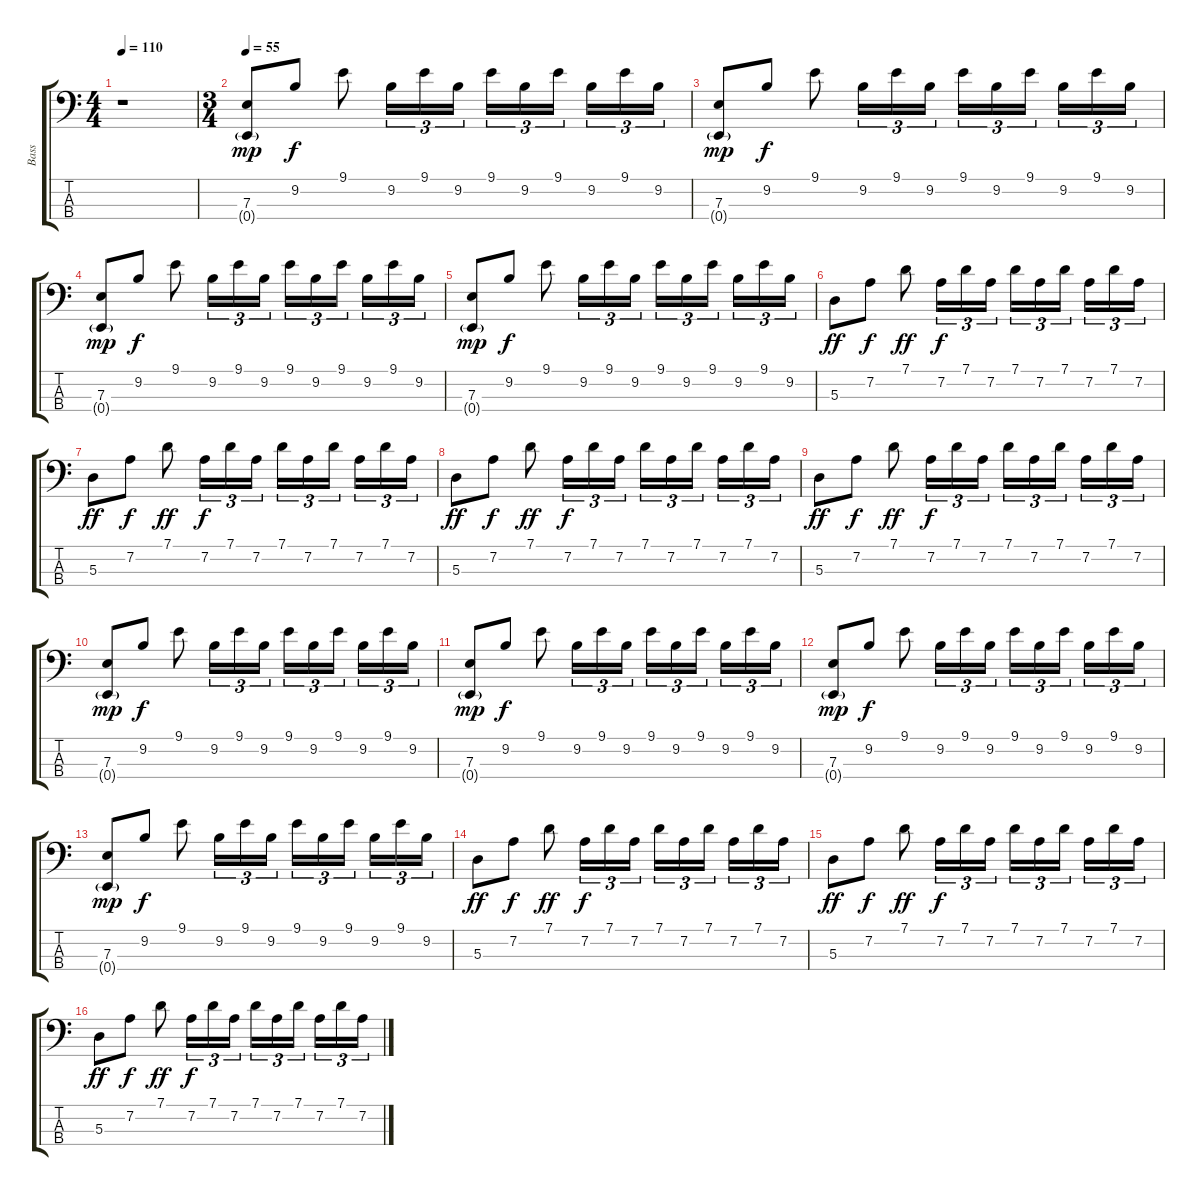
\track ("Bass" "Bass") {instrument electricbassfinger}
\staff {score tabs}
\tuning (G2 D2 A1 E1) {hide}
\ts (4 4)
\tempo 110
\tempo 55
\tempo 110
\clef f4
\ks c
r.1{dy mp instrument electricbassfinger} |
\ts (3 4)
\tempo 55
(7.3 0.4{g}).8 9.2.8{dy f} 9.1.8 9.2.16{tu (3 2)} 9.1.16{tu (3 2)} 9.2.16{tu (3 2)} 9.1.16{tu (3 2)} 9.2.16{tu (3 2)} 9.1.16{tu (3 2)} 9.2.16{tu (3 2)} 9.1.16{tu (3 2)} 9.2.16{tu (3 2)} |
(7.3 0.4{g}).8{dy mp} 9.2.8{dy f} 9.1.8 9.2.16{tu (3 2)} 9.1.16{tu (3 2)} 9.2.16{tu (3 2)} 9.1.16{tu (3 2)} 9.2.16{tu (3 2)} 9.1.16{tu (3 2)} 9.2.16{tu (3 2)} 9.1.16{tu (3 2)} 9.2.16{tu (3 2)} |
(7.3 0.4{g}).8{dy mp} 9.2.8{dy f} 9.1.8 9.2.16{tu (3 2)} 9.1.16{tu (3 2)} 9.2.16{tu (3 2)} 9.1.16{tu (3 2)} 9.2.16{tu (3 2)} 9.1.16{tu (3 2)} 9.2.16{tu (3 2)} 9.1.16{tu (3 2)} 9.2.16{tu (3 2)} |
(7.3 0.4{g}).8{dy mp} 9.2.8{dy f} 9.1.8 9.2.16{tu (3 2)} 9.1.16{tu (3 2)} 9.2.16{tu (3 2)} 9.1.16{tu (3 2)} 9.2.16{tu (3 2)} 9.1.16{tu (3 2)} 9.2.16{tu (3 2)} 9.1.16{tu (3 2)} 9.2.16{tu (3 2)} |
5.3.8{dy ff} 7.2.8{dy f} 7.1.8{dy ff} 7.2.16{tu (3 2) dy f} 7.1.16{tu (3 2)} 7.2.16{tu (3 2)} 7.1.16{tu (3 2)} 7.2.16{tu (3 2)} 7.1.16{tu (3 2)} 7.2.16{tu (3 2)} 7.1.16{tu (3 2)} 7.2.16{tu (3 2)} |
5.3.8{dy ff} 7.2.8{dy f} 7.1.8{dy ff} 7.2.16{tu (3 2) dy f} 7.1.16{tu (3 2)} 7.2.16{tu (3 2)} 7.1.16{tu (3 2)} 7.2.16{tu (3 2)} 7.1.16{tu (3 2)} 7.2.16{tu (3 2)} 7.1.16{tu (3 2)} 7.2.16{tu (3 2)} |
5.3.8{dy ff} 7.2.8{dy f} 7.1.8{dy ff} 7.2.16{tu (3 2) dy f} 7.1.16{tu (3 2)} 7.2.16{tu (3 2)} 7.1.16{tu (3 2)} 7.2.16{tu (3 2)} 7.1.16{tu (3 2)} 7.2.16{tu (3 2)} 7.1.16{tu (3 2)} 7.2.16{tu (3 2)} |
5.3.8{dy ff} 7.2.8{dy f} 7.1.8{dy ff} 7.2.16{tu (3 2) dy f} 7.1.16{tu (3 2)} 7.2.16{tu (3 2)} 7.1.16{tu (3 2)} 7.2.16{tu (3 2)} 7.1.16{tu (3 2)} 7.2.16{tu (3 2)} 7.1.16{tu (3 2)} 7.2.16{tu (3 2)} |
(7.3 0.4{g}).8{dy mp} 9.2.8{dy f} 9.1.8 9.2.16{tu (3 2)} 9.1.16{tu (3 2)} 9.2.16{tu (3 2)} 9.1.16{tu (3 2)} 9.2.16{tu (3 2)} 9.1.16{tu (3 2)} 9.2.16{tu (3 2)} 9.1.16{tu (3 2)} 9.2.16{tu (3 2)} |
(7.3 0.4{g}).8{dy mp} 9.2.8{dy f} 9.1.8 9.2.16{tu (3 2)} 9.1.16{tu (3 2)} 9.2.16{tu (3 2)} 9.1.16{tu (3 2)} 9.2.16{tu (3 2)} 9.1.16{tu (3 2)} 9.2.16{tu (3 2)} 9.1.16{tu (3 2)} 9.2.16{tu (3 2)} |
(7.3 0.4{g}).8{dy mp} 9.2.8{dy f} 9.1.8 9.2.16{tu (3 2)} 9.1.16{tu (3 2)} 9.2.16{tu (3 2)} 9.1.16{tu (3 2)} 9.2.16{tu (3 2)} 9.1.16{tu (3 2)} 9.2.16{tu (3 2)} 9.1.16{tu (3 2)} 9.2.16{tu (3 2)} |
(7.3 0.4{g}).8{dy mp} 9.2.8{dy f} 9.1.8 9.2.16{tu (3 2)} 9.1.16{tu (3 2)} 9.2.16{tu (3 2)} 9.1.16{tu (3 2)} 9.2.16{tu (3 2)} 9.1.16{tu (3 2)} 9.2.16{tu (3 2)} 9.1.16{tu (3 2)} 9.2.16{tu (3 2)} |
5.3.8{dy ff} 7.2.8{dy f} 7.1.8{dy ff} 7.2.16{tu (3 2) dy f} 7.1.16{tu (3 2)} 7.2.16{tu (3 2)} 7.1.16{tu (3 2)} 7.2.16{tu (3 2)} 7.1.16{tu (3 2)} 7.2.16{tu (3 2)} 7.1.16{tu (3 2)} 7.2.16{tu (3 2)} |
5.3.8{dy ff} 7.2.8{dy f} 7.1.8{dy ff} 7.2.16{tu (3 2) dy f} 7.1.16{tu (3 2)} 7.2.16{tu (3 2)} 7.1.16{tu (3 2)} 7.2.16{tu (3 2)} 7.1.16{tu (3 2)} 7.2.16{tu (3 2)} 7.1.16{tu (3 2)} 7.2.16{tu (3 2)} |
5.3.8{dy ff} 7.2.8{dy f} 7.1.8{dy ff} 7.2.16{tu (3 2) dy f} 7.1.16{tu (3 2)} 7.2.16{tu (3 2)} 7.1.16{tu (3 2)} 7.2.16{tu (3 2)} 7.1.16{tu (3 2)} 7.2.16{tu (3 2)} 7.1.16{tu (3 2)} 7.2.16{tu (3 2)}
